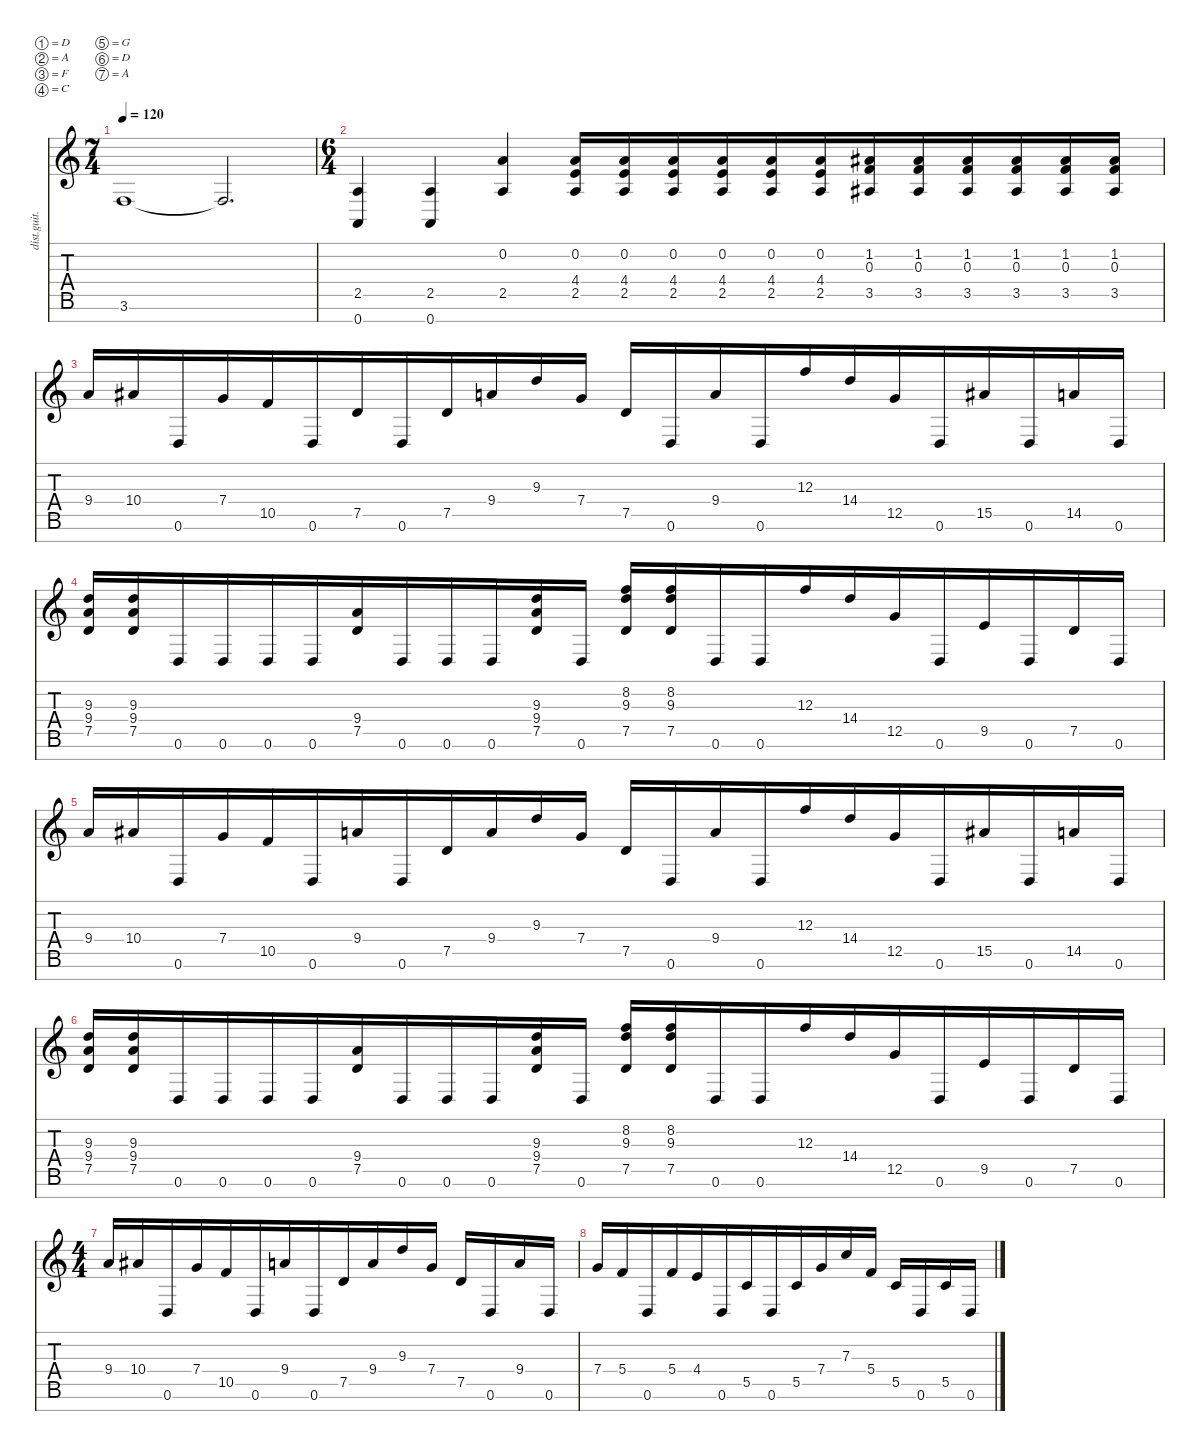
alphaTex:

\defaultSystemsLayout 4
\hideDynamics
\bracketExtendMode nobrackets
\otherSystemsTrackNameOrientation horizontal
\track ("Guitar 1" "dist.guit.") {instrument distortionguitar}
\staff {score tabs}
\tuning (D4 A3 F3 C3 G2 D2 A1)
\ts (7 4)
\beaming (8 2 2 2 8)
\tempo 120
\clef g2
\ks c
3.6.1{dy mp beam Up} 3.6{t}.2{d dy f beam Up} |
\ts (6 4)
\beaming (8 6 6)
(2.5 0.7).4{beam Up} (2.5 0.7).4{beam Up} (0.2 2.5).4{beam Up} (0.2 4.4 2.5).16{beam Up} (0.2 4.4 2.5).16{beam Up} (0.2 4.4 2.5).16{beam Up} (0.2 4.4 2.5).16{beam Up} (0.2 4.4 2.5).16{beam Up} (0.2 4.4 2.5).16{beam Up} (1.2{acc #} 0.3 3.5{acc #}).16{beam Up} (1.2{acc #} 0.3 3.5{acc #}).16{beam Up} (1.2{acc #} 0.3 3.5{acc #}).16{beam Up} (1.2{acc #} 0.3 3.5{acc #}).16{beam Up} (1.2{acc #} 0.3 3.5{acc #}).16{beam Up} (1.2{acc #} 0.3 3.5{acc #}).16{beam Up} |
9.4.16{beam Up} 10.4{acc #}.16{beam Up} 0.6.16{beam Up} 7.4.16{beam Up} 10.5.16{beam Up} 0.6.16{beam Up} 7.5.16{beam Up} 0.6.16{beam Up} 7.5.16{beam Up} 9.4.16{beam Up} 9.3.16{beam Up} 7.4.16{beam Up} 7.5.16{beam Up} 0.6.16{beam Up} 9.4.16{beam Up} 0.6.16{beam Up} 12.3.16{beam Up} 14.4.16{beam Up} 12.5.16{beam Up} 0.6.16{beam Up} 15.5{acc #}.16{beam Up} 0.6.16{beam Up} 14.5.16{beam Up} 0.6.16{beam Up} |
(9.3 9.4 7.5).16{beam Up} (9.3 9.4 7.5).16{beam Up} 0.6.16{beam Up} 0.6.16{beam Up} 0.6.16{beam Up} 0.6.16{beam Up} (9.4 7.5).16{beam Up} 0.6.16{beam Up} 0.6.16{beam Up} 0.6.16{beam Up} (9.3 9.4 7.5).16{beam Up} 0.6.16{beam Up} (8.2 9.3 7.5).16{beam Up} (8.2 9.3 7.5).16{beam Up} 0.6.16{beam Up} 0.6.16{beam Up} 12.3.16{beam Up} 14.4.16{beam Up} 12.5.16{beam Up} 0.6.16{beam Up} 9.5.16{beam Up} 0.6.16{beam Up} 7.5.16{beam Up} 0.6.16{beam Up} |
9.4.16{beam Up} 10.4{acc #}.16{beam Up} 0.6.16{beam Up} 7.4.16{beam Up} 10.5.16{beam Up} 0.6.16{beam Up} 9.4.16{beam Up} 0.6.16{beam Up} 7.5.16{beam Up} 9.4.16{beam Up} 9.3.16{beam Up} 7.4.16{beam Up} 7.5.16{beam Up} 0.6.16{beam Up} 9.4.16{beam Up} 0.6.16{beam Up} 12.3.16{beam Up} 14.4.16{beam Up} 12.5.16{beam Up} 0.6.16{beam Up} 15.5{acc #}.16{beam Up} 0.6.16{beam Up} 14.5.16{beam Up} 0.6.16{beam Up} |
(9.3 9.4 7.5).16{beam Up} (9.3 9.4 7.5).16{beam Up} 0.6.16{beam Up} 0.6.16{beam Up} 0.6.16{beam Up} 0.6.16{beam Up} (9.4 7.5).16{beam Up} 0.6.16{beam Up} 0.6.16{beam Up} 0.6.16{beam Up} (9.3 9.4 7.5).16{beam Up} 0.6.16{beam Up} (8.2 9.3 7.5).16{beam Up} (8.2 9.3 7.5).16{beam Up} 0.6.16{beam Up} 0.6.16{beam Up} 12.3.16{beam Up} 14.4.16{beam Up} 12.5.16{beam Up} 0.6.16{beam Up} 9.5.16{beam Up} 0.6.16{beam Up} 7.5.16{beam Up} 0.6.16{beam Up} |
\ts (4 4)
\beaming (8 6 6)
9.4.16{beam Up} 10.4{acc #}.16{beam Up} 0.6.16{beam Up} 7.4.16{beam Up} 10.5.16{beam Up} 0.6.16{beam Up} 9.4.16{beam Up} 0.6.16{beam Up} 7.5.16{beam Up} 9.4.16{beam Up} 9.3.16{beam Up} 7.4.16{beam Up} 7.5.16{beam Up} 0.6.16{beam Up} 9.4.16{beam Up} 0.6.16{beam Up} |
7.4.16{beam Up} 5.4.16{beam Up} 0.6.16{beam Up} 5.4.16{beam Up} 4.4.16{beam Up} 0.6.16{beam Up} 5.5.16{beam Up} 0.6.16{beam Up} 5.5.16{beam Up} 7.4.16{beam Up} 7.3.16{beam Up} 5.4.16{beam Up} 5.5.16{beam Up} 0.6.16{beam Up} 5.5.16{beam Up} 0.6.16{beam Up}
